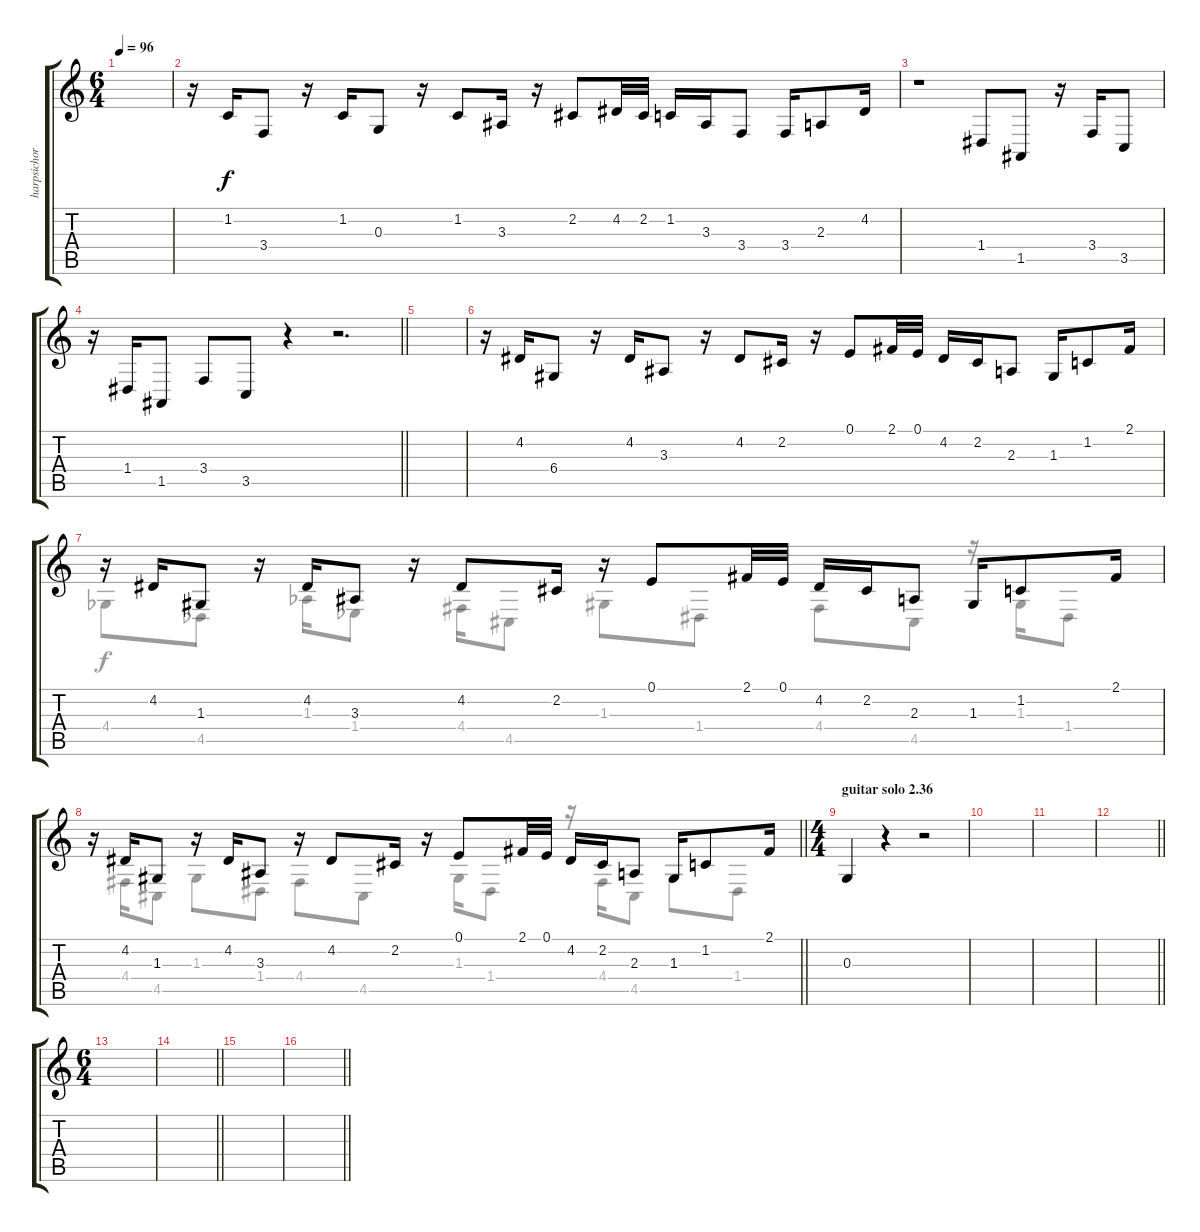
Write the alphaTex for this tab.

\track ("harpsichord" "harpsichor") {instrument harpsichord}
\staff {score tabs}
\tuning (E4 B3 G3 D3 A2 E2) {hide}
\voice
\ts (6 4)
\tempo 96
\clef g2
\ks c
|
r.16 1.2.16 3.4.8 r.16 1.2.16 0.3.8 r.16 1.2.8 3.3.16 r.16 2.2.8 4.2.32 2.2.32 1.2.16 3.3.16 3.4.8 3.4.16 2.3.8 4.2.16 |
r.1 1.4.8 1.5.8 r.16 3.4.16 3.5.8 |
\barLineRight lightlight
r.16 1.4.16 1.5.8 3.4.8 3.5.8 r.4 r.2{d} |
|
r.16 4.2.16 6.4.8 r.16 4.2.16 3.3.8 r.16 4.2.8 2.2.16 r.16 0.1.8 2.1.32 0.1.32 4.2.16 2.2.16 2.3.8 1.3.16 1.2.8 2.1.16 |
r.16 4.2.16 1.3.8 r.16 4.2.16 3.3.8 r.16 4.2.8 2.2.16 r.16 0.1.8 2.1.32 0.1.32 4.2.16 2.2.16 2.3.8 1.3.16 1.2.8 2.1.16 |
\barLineRight lightlight
r.16 4.2.16 1.3.8 r.16 4.2.16 3.3.8 r.16 4.2.8 2.2.16 r.16 0.1.8 2.1.32 0.1.32 4.2.16 2.2.16 2.3.8 1.3.16 1.2.8 2.1.16 |
\ts (4 4)
\section ("" "guitar solo 2.36")
0.3.4 r.4 r.2 |
|
|
\barLineRight lightlight
|
\ts (6 4)
|
\barLineRight lightlight
|
|
\barLineRight lightlight
\voice
\clef g2
\ottava regular
\simile none
\ks c
|
|
|
\barLineRight lightlight
|
|
|
4.4{acc b}.8 4.5{acc b}.8 r.16 1.3{acc b}.16 1.4{acc b}.8 r.16 4.4.16 4.5.8 1.3.8 1.4.8 4.4.8 4.5.8 r.16 1.3.16 1.4.8 |
\barLineRight lightlight
r.16 4.4.16 4.5.8 1.3.8 1.4.8 4.4.8 4.5.8 r.16 1.3.16 1.4.8 r.16 4.4.16 4.5.8 1.3.8 1.4.8 |
|
|
|
\barLineRight lightlight
|
|
\barLineRight lightlight
|
|
\barLineRight lightlight
